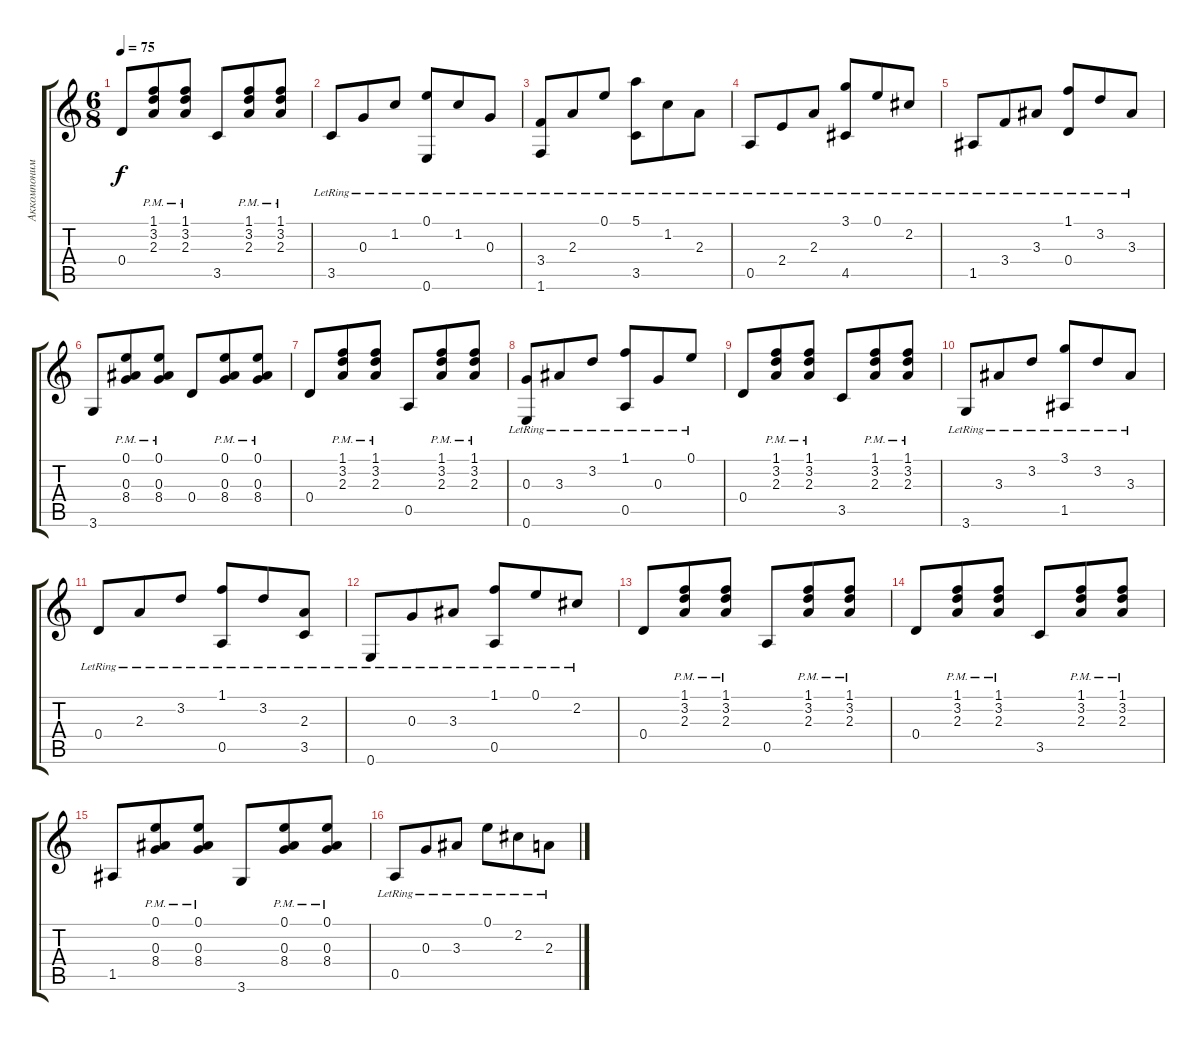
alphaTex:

\track ("Аккомпонимент" "Аккомпоним") {instrument acousticguitarsteel}
\staff {score tabs}
\tuning (E4 B3 G3 D3 A2 E2) {hide}
\ts (6 8)
\tempo 75
\clef g2
\ks c
0.4.8{dy f} (1.1{pm} 3.2{pm} 2.3{pm}).8 (1.1{pm} 3.2{pm} 2.3{pm}).8 3.5.8 (1.1{pm} 3.2{pm} 2.3{pm}).8 (1.1{pm} 3.2{pm} 2.3{pm}).8 |
3.5{lr}.8 0.3{lr}.8 1.2{lr}.8 (0.1{lr} 0.6{lr}).8 1.2{lr}.8 0.3{lr}.8 |
(3.4{lr} 1.6{lr}).8 2.3{lr}.8 0.1{lr}.8 (5.1{lr} 3.5{lr}).8 1.2{lr}.8 2.3{lr}.8 |
0.5{lr}.8 2.4{lr}.8 2.3{lr}.8 (3.1{lr} 4.5{lr}).8 0.1{lr}.8 2.2{lr}.8 |
1.5{lr}.8 3.4{lr}.8 3.3{lr}.8 (1.1{lr} 0.4{lr}).8 3.2{lr}.8 3.3{lr}.8 |
3.6.8 (0.1{pm} 0.3{pm} 8.4{pm}).8 (0.1{pm} 0.3{pm} 8.4{pm}).8 0.4.8 (0.1{pm} 0.3{pm} 8.4{pm}).8 (0.1{pm} 0.3{pm} 8.4{pm}).8 |
0.4.8 (1.1{pm} 3.2{pm} 2.3{pm}).8 (1.1{pm} 3.2{pm} 2.3{pm}).8 0.5.8 (1.1{pm} 3.2{pm} 2.3{pm}).8 (1.1{pm} 3.2{pm} 2.3{pm}).8 |
(0.3{lr} 0.6{lr}).8 3.3{lr}.8 3.2{lr}.8 (1.1{lr} 0.5{lr}).8 0.3{lr}.8 0.1{lr}.8 |
0.4.8 (1.1{pm} 3.2{pm} 2.3{pm}).8 (1.1{pm} 3.2{pm} 2.3{pm}).8 3.5.8 (1.1{pm} 3.2{pm} 2.3{pm}).8 (1.1{pm} 3.2{pm} 2.3{pm}).8 |
3.6{lr}.8 3.3{lr}.8 3.2{lr}.8 (3.1{lr} 1.5{lr}).8 3.2{lr}.8 3.3{lr}.8 |
0.4{lr}.8 2.3{lr}.8 3.2{lr}.8 (1.1{lr} 0.5{lr}).8 3.2{lr}.8 (2.3{lr} 3.5).8 |
0.6{lr}.8 0.3{lr}.8 3.3{lr}.8 (1.1{lr} 0.5{lr}).8 0.1{lr}.8 2.2{lr}.8 |
0.4.8 (1.1{pm} 3.2{pm} 2.3{pm}).8 (1.1{pm} 3.2{pm} 2.3{pm}).8 0.5.8 (1.1{pm} 3.2{pm} 2.3{pm}).8 (1.1{pm} 3.2{pm} 2.3{pm}).8 |
0.4.8 (1.1{pm} 3.2{pm} 2.3{pm}).8 (1.1{pm} 3.2{pm} 2.3{pm}).8 3.5.8 (1.1{pm} 3.2{pm} 2.3{pm}).8 (1.1{pm} 3.2{pm} 2.3{pm}).8 |
1.5.8 (0.1{pm} 0.3{pm} 8.4{pm}).8 (0.1{pm} 0.3{pm} 8.4{pm}).8 3.6.8 (0.1{pm} 0.3{pm} 8.4{pm}).8 (0.1{pm} 0.3{pm} 8.4{pm}).8 |
0.5{lr}.8 0.3{lr}.8 3.3{lr}.8 0.1{lr}.8 2.2{lr}.8 2.3{lr}.8
